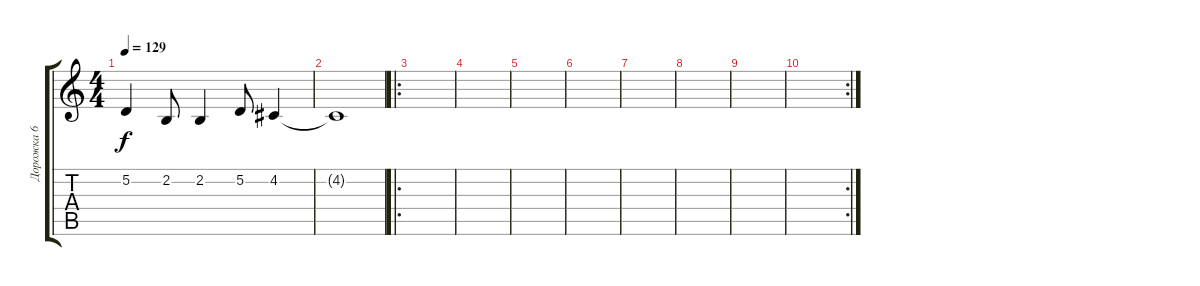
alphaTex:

\track ("Дорожка 6" "Дорожка 6") {instrument synthvoice}
\staff {score tabs}
\tuning (D4 A3 F3 C3 G2 D2) {hide}
\ts (4 4)
\tempo 129
\clef g2
\ks c
5.2.4{dy f} 2.2.8 2.2.4 5.2.8 4.2.4 |
4.2{t}.1 |
\ro
|
|
|
|
|
|
|
\rc 2
